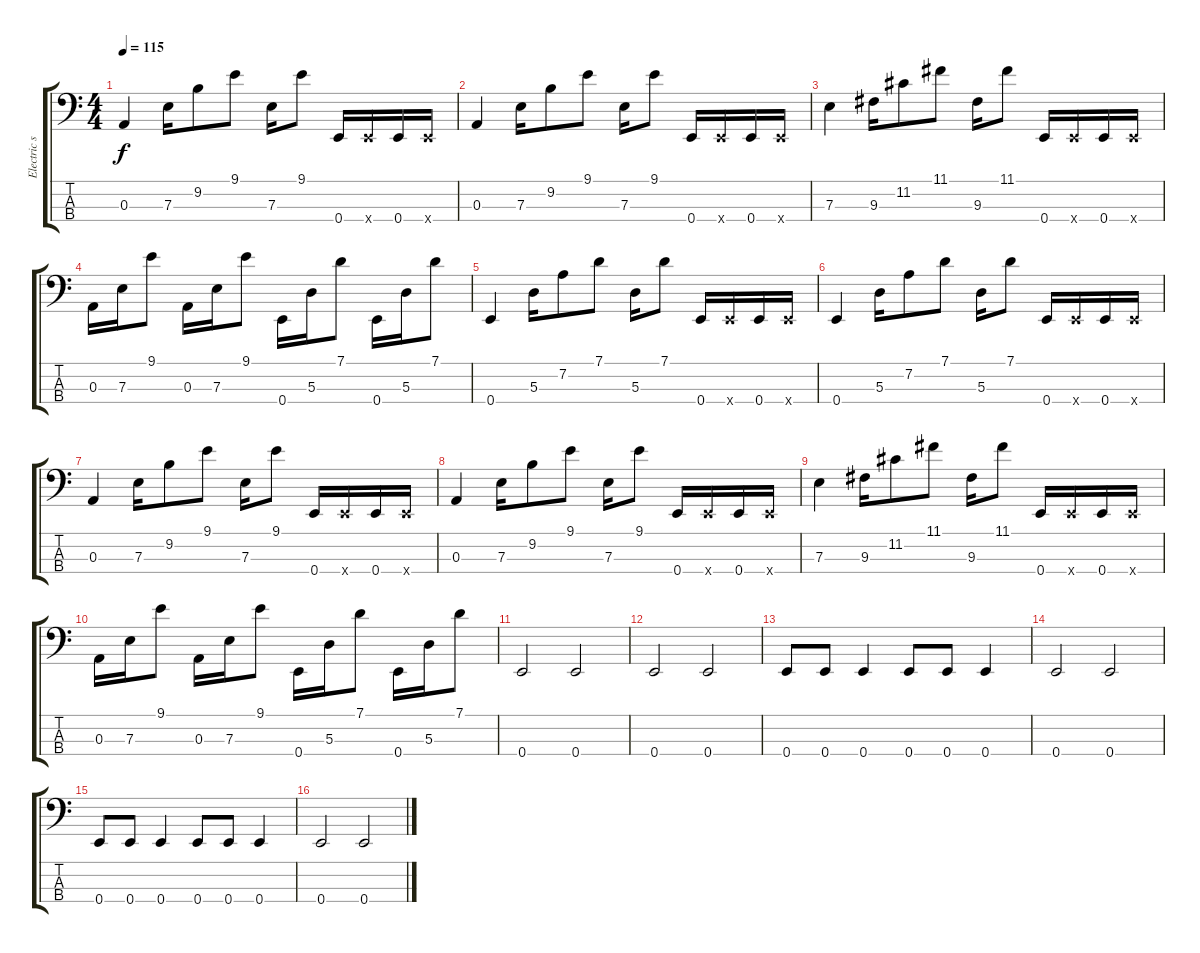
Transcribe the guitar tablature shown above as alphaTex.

\track ("Electric slap bass" "Electric s") {instrument slapbass1}
\staff {score tabs}
\tuning (G2 D2 A1 E1) {hide}
\ts (4 4)
\tempo 115
\clef f4
\ks c
0.3.4{dy f} 7.3.16 9.2.8 9.1.8 7.3.16 9.1.8 0.4.16 0.4{x}.16 0.4.16 0.4{x}.16 |
0.3.4 7.3.16 9.2.8 9.1.8 7.3.16 9.1.8 0.4.16 0.4{x}.16 0.4.16 0.4{x}.16 |
7.3.4 9.3.16 11.2.8 11.1.8 9.3.16 11.1.8 0.4.16 0.4{x}.16 0.4.16 0.4{x}.16 |
0.3.16 7.3.16 9.1.8 0.3.16 7.3.16 9.1.8 0.4.16 5.3.16 7.1.8 0.4.16 5.3.16 7.1.8 |
0.4.4 5.3.16 7.2.8 7.1.8 5.3.16 7.1.8 0.4.16 0.4{x}.16 0.4.16 0.4{x}.16 |
0.4.4 5.3.16 7.2.8 7.1.8 5.3.16 7.1.8 0.4.16 0.4{x}.16 0.4.16 0.4{x}.16 |
0.3.4 7.3.16 9.2.8 9.1.8 7.3.16 9.1.8 0.4.16 0.4{x}.16 0.4.16 0.4{x}.16 |
0.3.4 7.3.16 9.2.8 9.1.8 7.3.16 9.1.8 0.4.16 0.4{x}.16 0.4.16 0.4{x}.16 |
7.3.4 9.3.16 11.2.8 11.1.8 9.3.16 11.1.8 0.4.16 0.4{x}.16 0.4.16 0.4{x}.16 |
0.3.16 7.3.16 9.1.8 0.3.16 7.3.16 9.1.8 0.4.16 5.3.16 7.1.8 0.4.16 5.3.16 7.1.8 |
0.4.2 0.4.2 |
0.4.2 0.4.2 |
0.4.8 0.4.8 0.4.4 0.4.8 0.4.8 0.4.4 |
0.4.2 0.4.2 |
0.4.8 0.4.8 0.4.4 0.4.8 0.4.8 0.4.4 |
0.4.2 0.4.2
